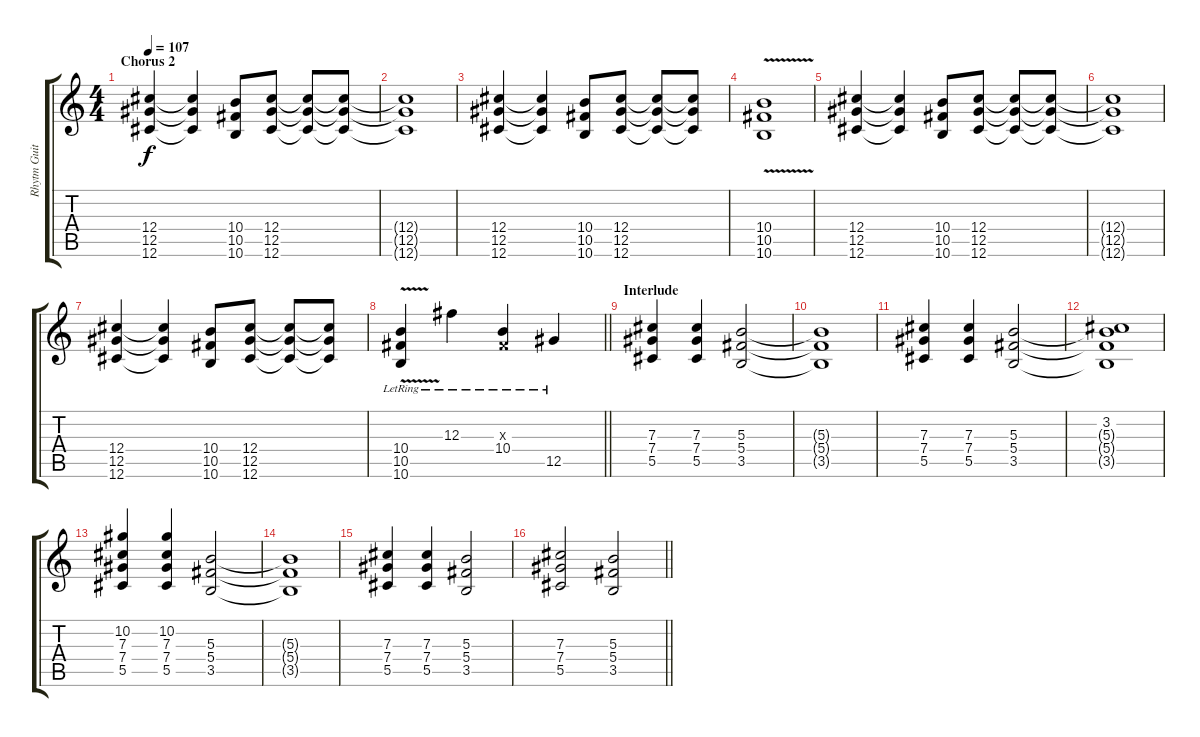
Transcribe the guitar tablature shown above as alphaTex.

\track ("Rhytm Guitar" "Rhytm Guit") {instrument distortionguitar}
\staff {score tabs}
\tuning (Eb4 Bb3 Gb3 Db3 Ab2 Db2) {hide}
\ts (4 4)
\section ("" "Chorus 2")
\tempo 107
\clef g2
\ks c
(12.4 12.5 12.6).4{dy f volume 16 balance 3} (12.4{t} 12.5{t} 12.6{t}).4 (10.4 10.5 10.6).8 (12.4 12.5 12.6).8 (12.4{t} 12.5{t} 12.6{t}).8 (12.4{t} 12.5{t} 12.6{t}).8 |
(12.4{t} 12.5{t} 12.6{t}).1 |
(12.4 12.5 12.6).4 (12.4{t} 12.5{t} 12.6{t}).4 (10.4 10.5 10.6).8 (12.4 12.5 12.6).8 (12.4{t} 12.5{t} 12.6{t}).8 (12.4{t} 12.5{t} 12.6{t}).8 |
(10.4{v} 10.5 10.6).1 |
(12.4 12.5 12.6).4 (12.4{t} 12.5{t} 12.6{t}).4 (10.4 10.5 10.6).8 (12.4 12.5 12.6).8 (12.4{t} 12.5{t} 12.6{t}).8 (12.4{t} 12.5{t} 12.6{t}).8 |
(12.4{t} 12.5{t} 12.6{t}).1 |
(12.4 12.5 12.6).4 (12.4{t} 12.5{t} 12.6{t}).4 (10.4 10.5 10.6).8 (12.4 12.5 12.6).8 (12.4{t} 12.5{t} 12.6{t}).8 (12.4{t} 12.5{t} 12.6{t}).8 |
\barLineRight lightlight
(10.4{v lr} 10.5{lr} 10.6{lr}).4 12.3{lr}.4 (0.3{x} 10.4{lr}).4 12.5{lr}.4 |
\section ("" "Interlude")
(7.3 7.4 5.5).4 (7.3 7.4 5.5).4 (5.3 5.4 3.5).2 |
(5.3{t} 5.4{t} 3.5{t}).1 |
(7.3 7.4 5.5).4 (7.3 7.4 5.5).4 (5.3 5.4 3.5).2 |
(3.2 5.3{t} 5.4{t} 3.5{t}).1 |
(10.2 7.3 7.4 5.5).4 (10.2 7.3 7.4 5.5).4 (5.3 5.4 3.5).2 |
(5.3{t} 5.4{t} 3.5{t}).1 |
(7.3 7.4 5.5).4 (7.3 7.4 5.5).4 (5.3 5.4 3.5).2 |
\barLineRight lightlight
(7.3 7.4 5.5).2 (5.3 5.4 3.5).2
